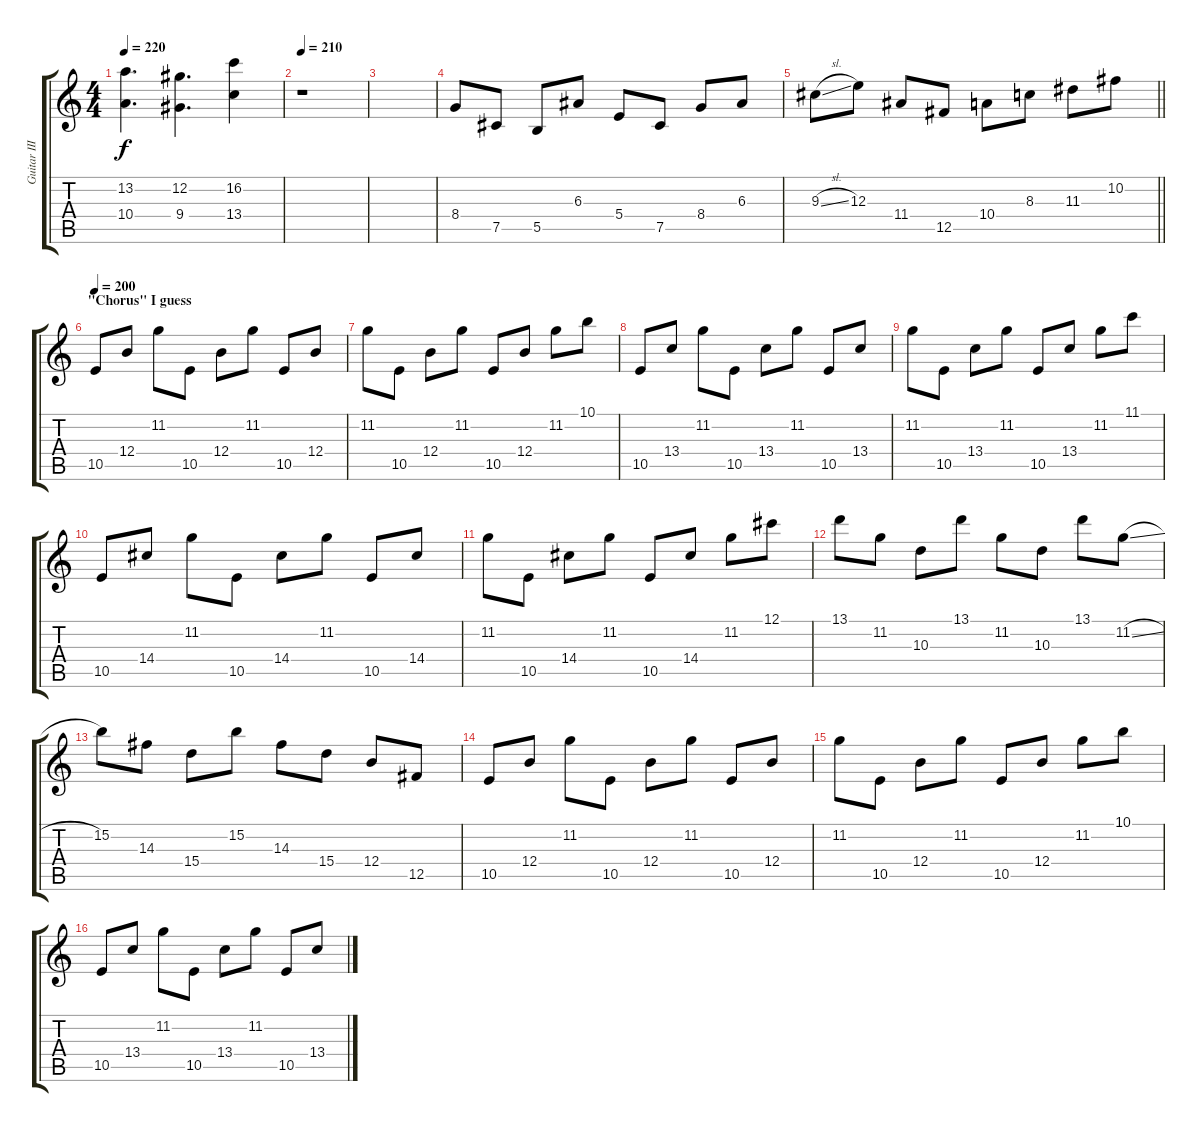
\track ("Guitar III/Keys" "Guitar III") {instrument distortionguitar}
\staff {score tabs}
\tuning (Db4 Ab3 E3 B2 Gb2 Db2) {hide}
\ts (4 4)
\tempo 220
\clef g2
\ks c
(13.2 10.4).4{d dy f} (12.2 9.4).4{d} (16.2 13.4).4 |
\tempo 210
r.1{volume 16} |
|
8.4.8 7.5.8 5.5.8 6.3.8 5.4.8 7.5.8 8.4.8 6.3.8 |
\barLineRight lightlight
9.3{sl}.8 12.3.8 11.4.8 12.5.8 10.4.8 8.3.8 11.3.8 10.2.8 |
\section ("" "\"Chorus\" I guess")
\tempo 200
10.5.8 12.4.8 11.2.8 10.5.8 12.4.8 11.2.8 10.5.8 12.4.8 |
11.2.8 10.5.8 12.4.8 11.2.8 10.5.8 12.4.8 11.2.8 10.1.8 |
10.5.8 13.4.8 11.2.8 10.5.8 13.4.8 11.2.8 10.5.8 13.4.8 |
11.2.8 10.5.8 13.4.8 11.2.8 10.5.8 13.4.8 11.2.8 11.1.8 |
10.5.8 14.4.8 11.2.8 10.5.8 14.4.8 11.2.8 10.5.8 14.4.8 |
11.2.8 10.5.8 14.4.8 11.2.8 10.5.8 14.4.8 11.2.8 12.1.8 |
13.1.8 11.2.8 10.3.8 13.1.8 11.2.8 10.3.8 13.1.8 11.2{sl}.8 |
15.2.8 14.3.8 15.4.8 15.2.8 14.3.8 15.4.8 12.4.8 12.5.8 |
10.5.8 12.4.8 11.2.8 10.5.8 12.4.8 11.2.8 10.5.8 12.4.8 |
11.2.8 10.5.8 12.4.8 11.2.8 10.5.8 12.4.8 11.2.8 10.1.8 |
10.5.8 13.4.8 11.2.8 10.5.8 13.4.8 11.2.8 10.5.8 13.4.8
